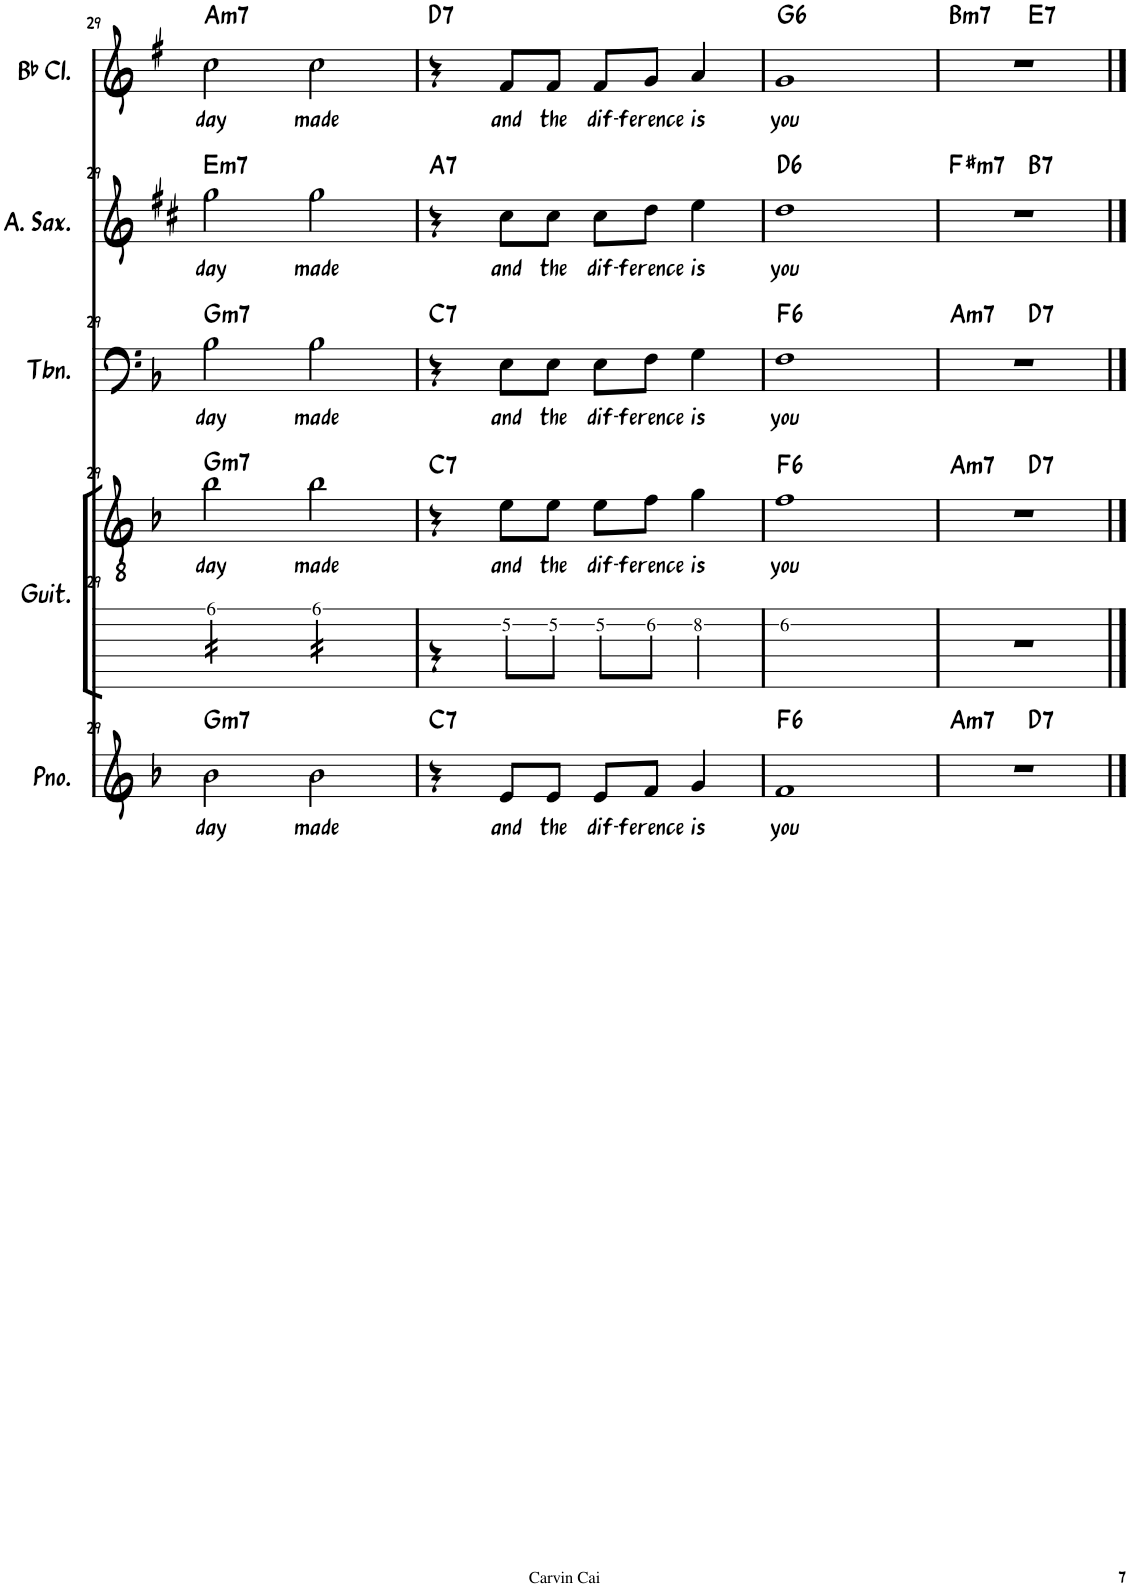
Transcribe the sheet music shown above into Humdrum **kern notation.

**kern	**text	**harte	**kern	**kern	**text	**harte	**kern	**text	**harte	**kern	**text	**harte	**kern	**text	**harte
*part5	*part5	*part5	*part4	*part4	*part4	*part4	*part3	*part3	*part3	*part2	*part2	*part2	*part1	*part1	*part1
*staff6	*staff6	*	*staff5	*staff4	*staff4	*	*staff3	*staff3	*	*staff2	*staff2	*	*staff1	*staff1	*
*I"钢琴	*	*	*I"原音吉他	*	*	*	*I"长号	*	*	*I"中音萨克斯	*	*	*I"降B调单簧管	*	*
!!LO:PB:g=z
*clefG2	*	*	*	*clefGv2	*	*	*clefF4	*	*	*clefG2	*	*	*clefG2	*	*
*	*	*	*	*	*	*	*	*	*	*Trd5c9	*	*	*Trd1c2	*	*
*k[b-]	*	*	*k[b-]	*k[b-]	*	*	*k[b-]	*	*	*k[f#c#]	*	*	*k[f#]	*	*
*M4/4	*	*	*M4/4	*M4/4	*	*	*M4/4	*	*	*M4/4	*	*	*M4/4	*	*
=29	=29	=29	=29	=29	=29	=29	=29	=29	=29	=29	=29	=29	=29	=29	=29
!	!LO:LY:b	!LO:H:kt=m7	!	!	!LO:LY:b	!LO:H:kt=m7	!	!LO:LY:b	!LO:H:kt=m7	!	!LO:LY:b	!LO:H:kt=m7	!	!LO:LY:b	!LO:H:kt=m7
2b-\	day	G:min7	2b-\	2b-\	day	G:min7	2B-\	day	G:min7	2gg\	day	E:min7	2cc\	day	A:min7
!	!LO:LY:b	!	!	!	!LO:LY:b	!	!	!LO:LY:b	!	!	!LO:LY:b	!	!	!LO:LY:b	!
2b-\	made	.	2b-\	2b-\	made	.	2B-\	made	.	2gg\	made	.	2cc\	made	.
=30	=30	=30	=30	=30	=30	=30	=30	=30	=30	=30	=30	=30	=30	=30	=30
!	!	!LO:H:kt=7	!	!	!	!LO:H:kt=7	!	!	!LO:H:kt=7	!	!	!LO:H:kt=7	!	!	!LO:H:kt=7
4r	.	C:7	4r	4r	.	C:7	4r	.	C:7	4r	.	A:7	4r	.	D:7
!	!LO:LY:b	!	!	!	!LO:LY:b	!	!	!LO:LY:b	!	!	!LO:LY:b	!	!	!LO:LY:b	!
8e/L	and	.	8e\L	8e\L	and	.	8E\L	and	.	8cc#\L	and	.	8f#/L	and	.
!	!LO:LY:b	!	!	!	!LO:LY:b	!	!	!LO:LY:b	!	!	!LO:LY:b	!	!	!LO:LY:b	!
8e/J	the	.	8e\J	8e\J	the	.	8E\J	the	.	8cc#\J	the	.	8f#/J	the	.
!	!LO:LY:b	!	!	!	!LO:LY:b	!	!	!LO:LY:b	!	!	!LO:LY:b	!	!	!LO:LY:b	!
8e/L	dif-	.	8e\L	8e\L	dif-	.	8E\L	dif-	.	8cc#\L	dif-	.	8f#/L	dif-	.
!	!LO:LY:b	!	!	!	!LO:LY:b	!	!	!LO:LY:b	!	!	!LO:LY:b	!	!	!LO:LY:b	!
8f/J	-ference	.	8f\J	8f\J	-ference	.	8F\J	-ference	.	8dd\J	-ference	.	8g/J	-ference	.
!	!LO:LY:b	!	!	!	!LO:LY:b	!	!	!LO:LY:b	!	!	!LO:LY:b	!	!	!LO:LY:b	!
4g/	is	.	4g\	4g\	is	.	4G\	is	.	4ee\	is	.	4a/	is	.
=31	=31	=31	=31	=31	=31	=31	=31	=31	=31	=31	=31	=31	=31	=31	=31
!	!LO:LY:b	!LO:H:kt=6	!	!	!LO:LY:b	!LO:H:kt=6	!	!LO:LY:b	!LO:H:kt=6	!	!LO:LY:b	!LO:H:kt=6	!	!LO:LY:b	!LO:H:kt=6
1f	you	F:maj6	1f	1f	you	F:maj6	1F	you	F:maj6	1dd	you	D:maj6	1g	you	G:maj6
=32	=32	=32	=32	=32	=32	=32	=32	=32	=32	=32	=32	=32	=32	=32	=32
!	!	!LO:H:kt=m7	!	!	!	!LO:H:kt=m7	!	!	!LO:H:kt=m7	!	!	!LO:H:kt=m7	!	!	!LO:H:kt=m7
*^	*	*	*	*^	*	*	*^	*	*	*^	*	*	*^	*	*
1r	2ryy	.	A:min7	1r	1r	2ryy	.	A:min7	1r	2ryy	.	A:min7	1r	2ryy	.	F#:min7	1r	2ryy	.	B:min7
!	!	!	!LO:H:kt=7	!	!	!	!	!LO:H:kt=7	!	!	!	!LO:H:kt=7	!	!	!	!LO:H:kt=7	!	!	!	!LO:H:kt=7
.	2ryy	.	D:7	.	.	2ryy	.	D:7	.	2ryy	.	D:7	.	2ryy	.	B:7	.	2ryy	.	E:7
*	*	*	*	*	*v	*v	*	*	*	*	*	*	*v	*v	*	*	*v	*v	*	*
*v	*v	*	*	*	*	*	*	*v	*v	*	*	*	*	*	*	*	*
==	==	==	==	==	==	==	==	==	==	==	==	==	==	==	==
*-	*-	*-	*-	*-	*-	*-	*-	*-	*-	*-	*-	*-	*-	*-	*-
